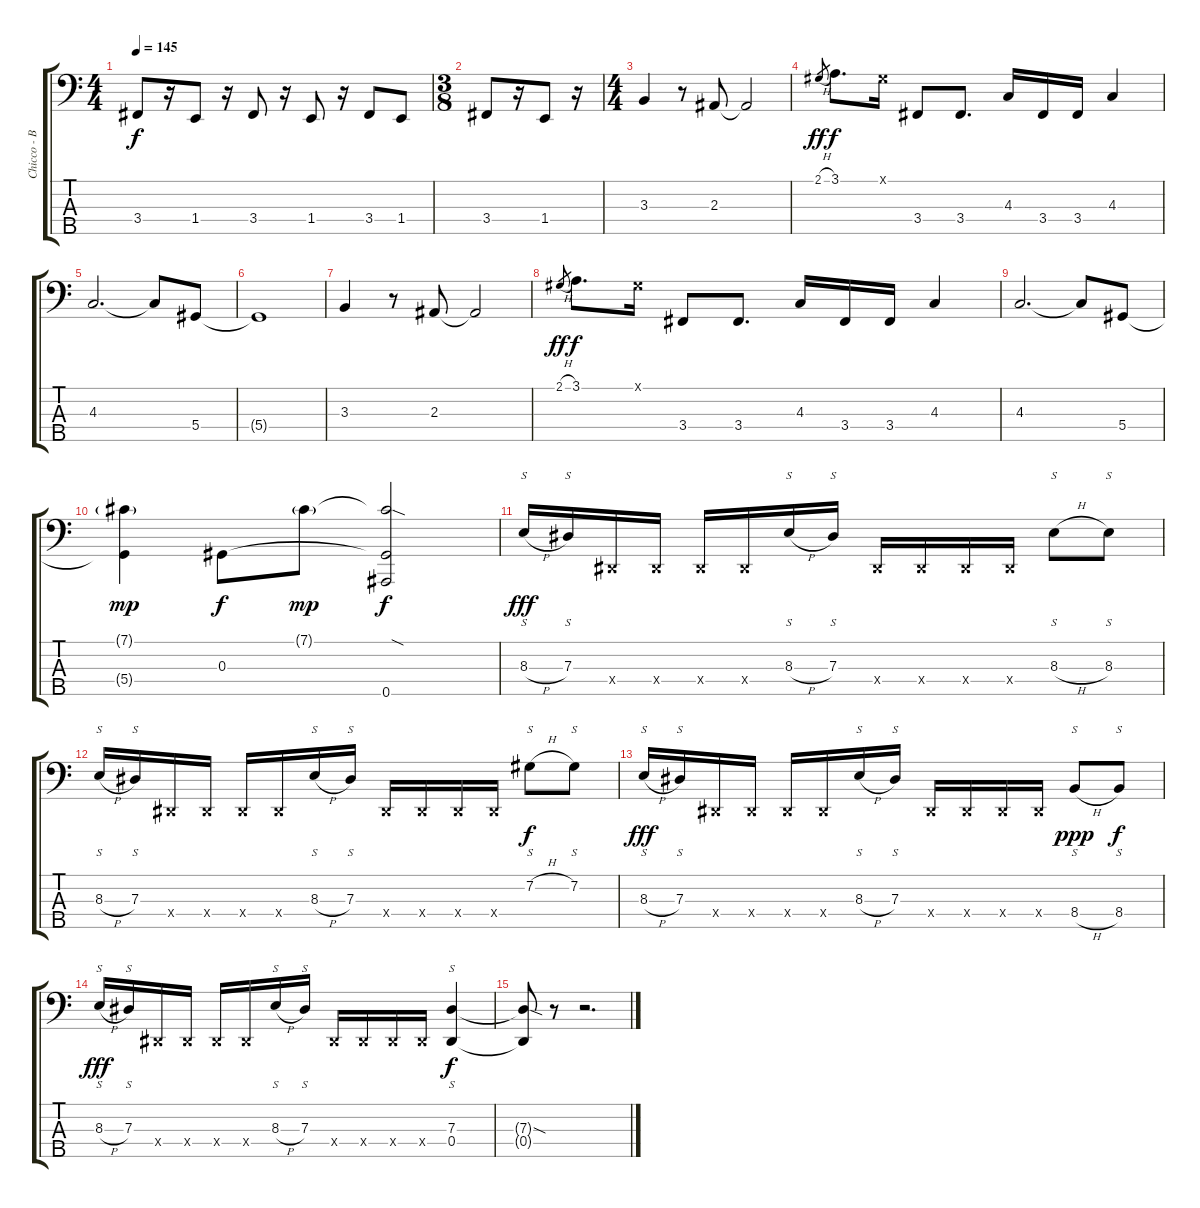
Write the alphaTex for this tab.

\track ("Chicco - Bass" "Chicco - B") {instrument fretlessbass}
\staff {score tabs}
\tuning (Gb2 Db2 Ab1 Eb1 Bb0) {hide}
\ts (4 4)
\tempo 145
\clef f4
\ks c
3.4.8{dy f} r.16 1.4.8 r.16 3.4.8 r.16 1.4.8 r.16 3.4.8 1.4.8 |
\ts (3 8)
3.4.8 r.16 1.4.8 r.16 |
\ts (4 4)
3.3.4 r.8 2.3.8 2.3{t}.2 |
2.1{h}.8{gr dy ff} 3.1.8{d dy f} 2.1{x}.16 3.4.8 3.4.8{d} 4.3.16 3.4.16 3.4.16 4.3.4 |
4.3.2{d} 4.3{t}.8 5.4.8 |
5.4{t}.1 |
3.3.4 r.8 2.3.8 2.3{t}.2 |
2.1{h}.8{gr dy ff} 3.1.8{d dy f} 2.1{x}.16 3.4.8 3.4.8{d} 4.3.16 3.4.16 3.4.16 4.3.4 |
4.3.2{d} 4.3{t}.8 5.4.8 |
(7.1{g} 5.4{t}).4{dy mp} 0.3.8{dy f} 7.1{g}.8{dy mp} (7.1{sod t} 0.3{t} 0.5).2{dy f} |
8.3{h}.16{s dy fff volume 16} 7.3.16{s} 0.4{x}.16{instrument electricbassfinger} 0.4{x}.16 0.4{x}.16 0.4{x}.16 8.3{h}.16{s instrument fretlessbass} 7.3.16{s} 0.4{x}.16{instrument electricbassfinger} 0.4{x}.16 0.4{x}.16 0.4{x}.16 8.3{h}.8{s instrument fretlessbass} 8.3.8{s} |
8.3{h}.16{s} 7.3.16{s} 0.4{x}.16{instrument electricbassfinger} 0.4{x}.16 0.4{x}.16 0.4{x}.16 8.3{h}.16{s instrument fretlessbass} 7.3.16{s} 0.4{x}.16{instrument electricbassfinger} 0.4{x}.16 0.4{x}.16 0.4{x}.16 7.2{h}.8{s dy f instrument fretlessbass} 7.2.8{s} |
8.3{h}.16{s dy fff} 7.3.16{s} 0.4{x}.16{instrument electricbassfinger} 0.4{x}.16 0.4{x}.16 0.4{x}.16 8.3{h}.16{s instrument fretlessbass} 7.3.16{s} 0.4{x}.16{instrument electricbassfinger} 0.4{x}.16 0.4{x}.16 0.4{x}.16 8.4{h}.8{s dy ppp instrument fretlessbass} 8.4.8{s dy f} |
8.3{h}.16{s dy fff} 7.3.16{s} 0.4{x}.16{instrument electricbassfinger} 0.4{x}.16 0.4{x}.16 0.4{x}.16 8.3{h}.16{s instrument fretlessbass} 7.3.16{s} 0.4{x}.16{instrument electricbassfinger} 0.4{x}.16 0.4{x}.16 0.4{x}.16 (7.3 0.4).4{s dy f instrument fretlessbass} |
(7.3{sod t} 0.4{t}).8 r.8 r.2{d}
